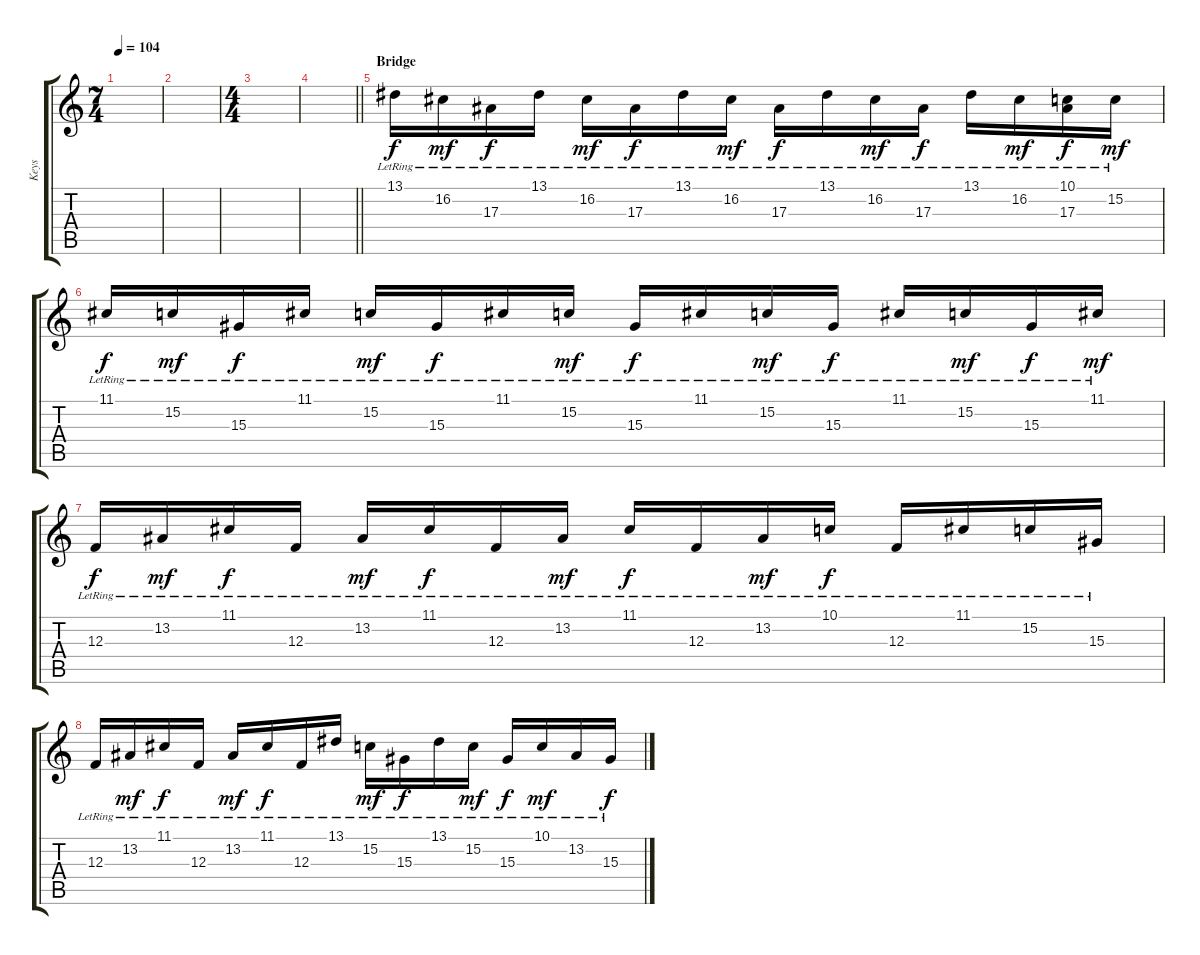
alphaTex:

\track ("Keys" "Keys") {instrument acousticgrandpiano}
\staff {score tabs}
\tuning (D4 A3 F3 C3 G2 C2) {hide}
\ts (7 4)
\tempo 104
\clef g2
\ks c
|
|
\ts (4 4)
|
\barLineRight lightlight
|
\section ("" "Bridge")
13.1{lr}.16 16.2{lr}.16{dy mf} 17.3{lr}.16{dy f} 13.1{lr}.16 16.2{lr}.16{dy mf} 17.3{lr}.16{dy f} 13.1{lr}.16 16.2{lr}.16{dy mf} 17.3{lr}.16{dy f} 13.1{lr}.16 16.2{lr}.16{dy mf} 17.3{lr}.16{dy f} 13.1{lr}.16 16.2{lr}.16{dy mf} (10.1{lr} 17.3{lr}).16{dy f} 15.2{lr}.16{dy mf} |
11.1{lr}.16{dy f} 15.2{lr}.16{dy mf} 15.3{lr}.16{dy f} 11.1{lr}.16 15.2{lr}.16{dy mf} 15.3{lr}.16{dy f} 11.1{lr}.16 15.2{lr}.16{dy mf} 15.3{lr}.16{dy f} 11.1{lr}.16 15.2{lr}.16{dy mf} 15.3{lr}.16{dy f} 11.1{lr}.16 15.2{lr}.16{dy mf} 15.3{lr}.16{dy f} 11.1{lr}.16{dy mf} |
12.3{lr}.16{dy f} 13.2{lr}.16{dy mf} 11.1{lr}.16{dy f} 12.3{lr}.16 13.2{lr}.16{dy mf} 11.1{lr}.16{dy f} 12.3{lr}.16 13.2{lr}.16{dy mf} 11.1{lr}.16{dy f} 12.3{lr}.16 13.2{lr}.16{dy mf} 10.1{lr}.16{dy f} 12.3{lr}.16 11.1{lr}.16 15.2{lr}.16 15.3{lr}.16 |
12.3{lr}.16 13.2{lr}.16{dy mf} 11.1{lr}.16{dy f} 12.3{lr}.16 13.2{lr}.16{dy mf} 11.1{lr}.16{dy f} 12.3{lr}.16 13.1{lr}.16 15.2{lr}.16{dy mf} 15.3{lr}.16{dy f} 13.1{lr}.16 15.2{lr}.16{dy mf} 15.3{lr}.16{dy f} 10.1{lr}.16{dy mf} 13.2{lr}.16 15.3{lr}.16{dy f}
